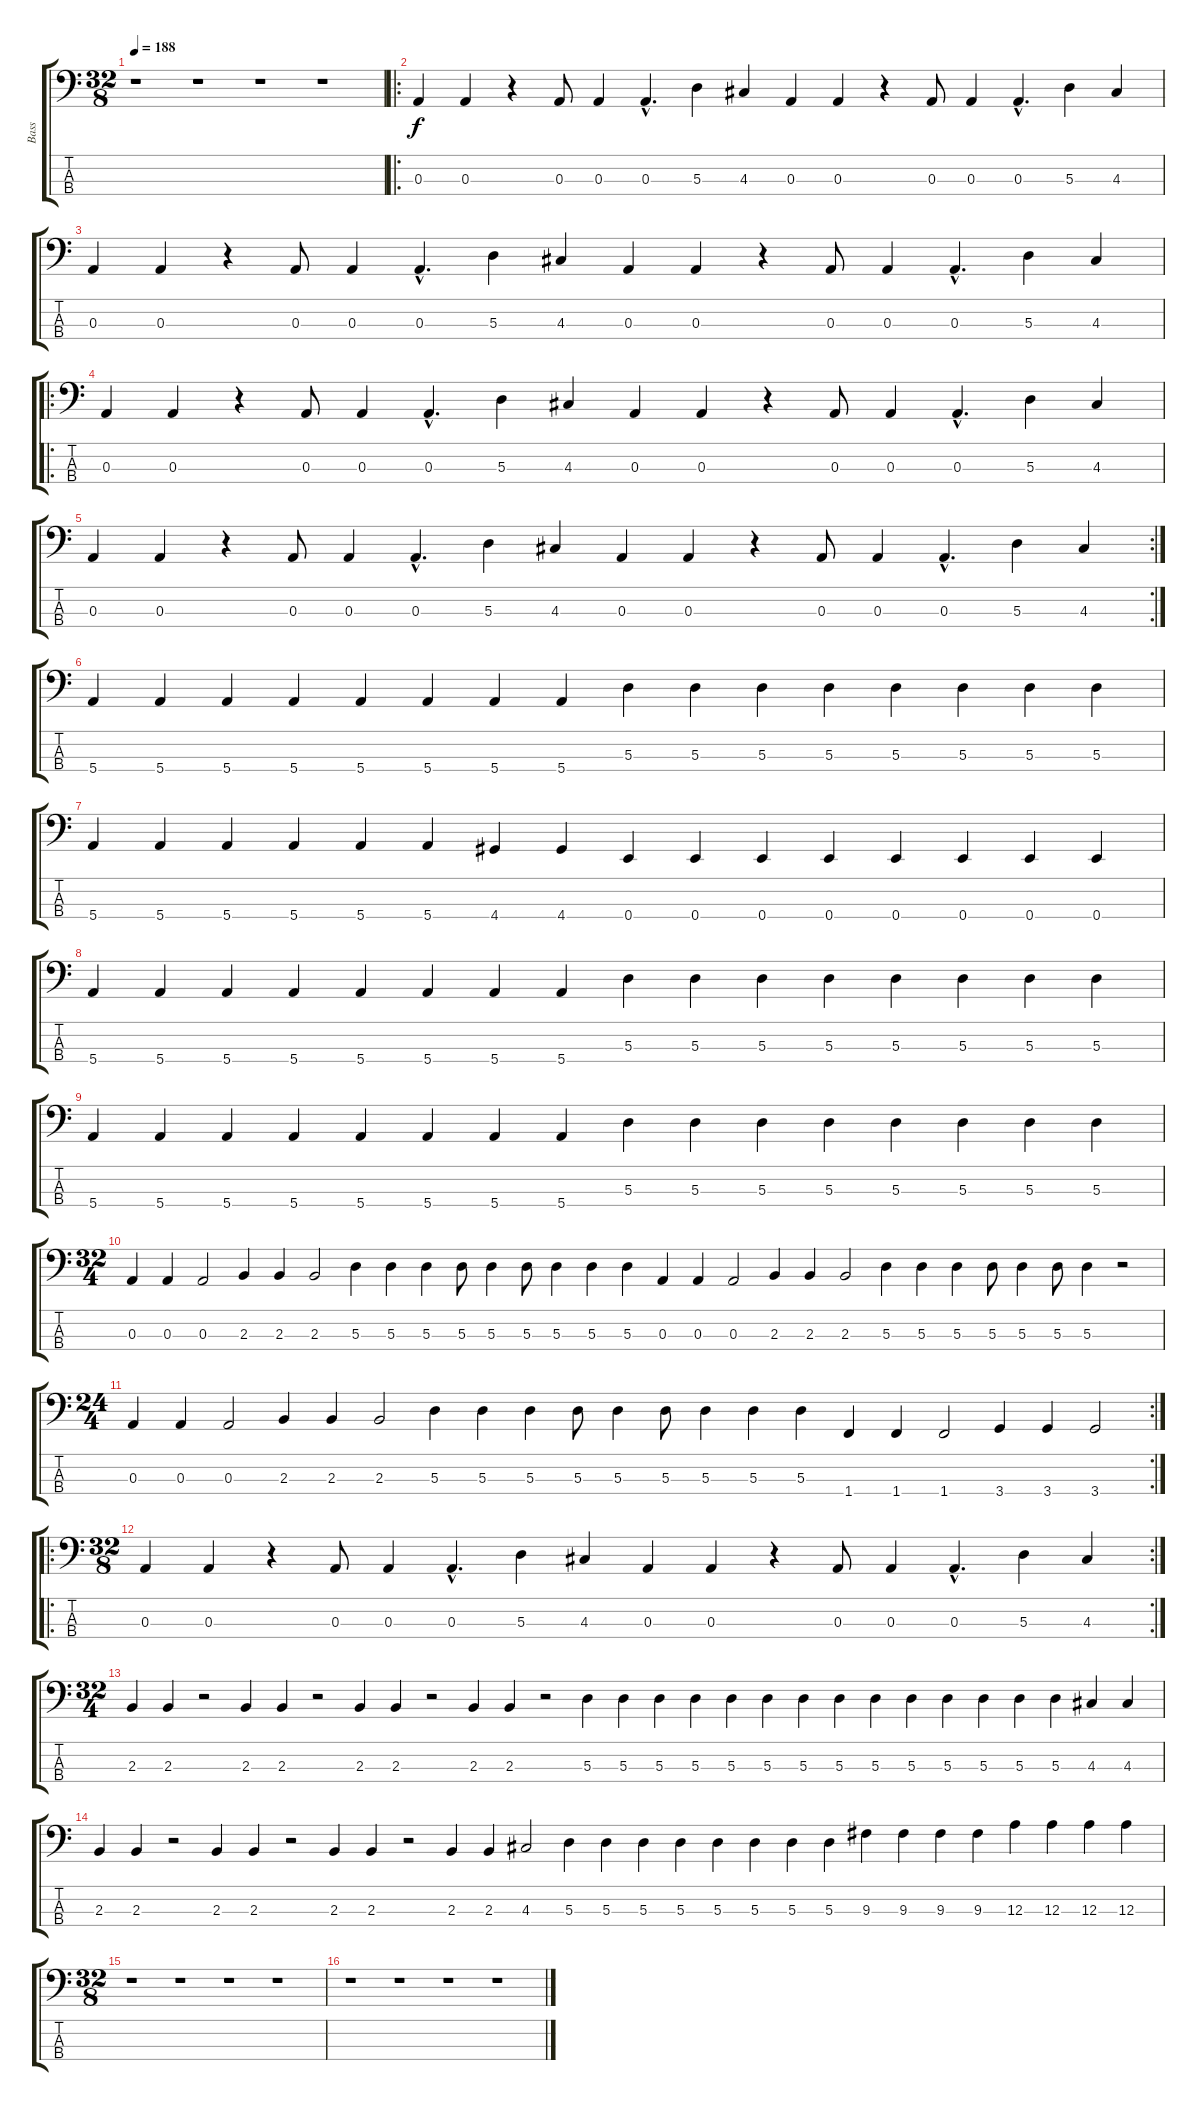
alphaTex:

\track ("Bass" "Bass") {instrument electricbassfinger}
\staff {score tabs}
\tuning (G2 D2 A1 E1) {hide}
\ts (32 8)
\tempo 188
\clef f4
\ks c
r.1{dy f instrument electricbassfinger} r.1 r.1 r.1 |
\ro
0.3.4 0.3.4 r.4 0.3.8 0.3.4 0.3{hac}.4{d} 5.3.4 4.3.4 0.3.4 0.3.4 r.4 0.3.8 0.3.4 0.3{hac}.4{d} 5.3.4 4.3.4 |
0.3.4 0.3.4 r.4 0.3.8 0.3.4 0.3{hac}.4{d} 5.3.4 4.3.4 0.3.4 0.3.4 r.4 0.3.8 0.3.4 0.3{hac}.4{d} 5.3.4 4.3.4 |
\ro
0.3.4 0.3.4 r.4 0.3.8 0.3.4 0.3{hac}.4{d} 5.3.4 4.3.4 0.3.4 0.3.4 r.4 0.3.8 0.3.4 0.3{hac}.4{d} 5.3.4 4.3.4 |
\rc 2
0.3.4 0.3.4 r.4 0.3.8 0.3.4 0.3{hac}.4{d} 5.3.4 4.3.4 0.3.4 0.3.4 r.4 0.3.8 0.3.4 0.3{hac}.4{d} 5.3.4 4.3.4 |
5.4.4 5.4.4 5.4.4 5.4.4 5.4.4 5.4.4 5.4.4 5.4.4 5.3.4 5.3.4 5.3.4 5.3.4 5.3.4 5.3.4 5.3.4 5.3.4 |
5.4.4 5.4.4 5.4.4 5.4.4 5.4.4 5.4.4 4.4.4 4.4.4 0.4.4 0.4.4 0.4.4 0.4.4 0.4.4 0.4.4 0.4.4 0.4.4 |
5.4.4 5.4.4 5.4.4 5.4.4 5.4.4 5.4.4 5.4.4 5.4.4 5.3.4 5.3.4 5.3.4 5.3.4 5.3.4 5.3.4 5.3.4 5.3.4 |
5.4.4 5.4.4 5.4.4 5.4.4 5.4.4 5.4.4 5.4.4 5.4.4 5.3.4 5.3.4 5.3.4 5.3.4 5.3.4 5.3.4 5.3.4 5.3.4 |
\ts (32 4)
0.3.4 0.3.4 0.3.2 2.3.4 2.3.4 2.3.2 5.3.4 5.3.4 5.3.4 5.3.8 5.3.4 5.3.8 5.3.4 5.3.4 5.3.4 0.3.4 0.3.4 0.3.2 2.3.4 2.3.4 2.3.2 5.3.4 5.3.4 5.3.4 5.3.8 5.3.4 5.3.8 5.3.4 r.2 |
\rc 2
\ts (24 4)
0.3.4 0.3.4 0.3.2 2.3.4 2.3.4 2.3.2 5.3.4 5.3.4 5.3.4 5.3.8 5.3.4 5.3.8 5.3.4 5.3.4 5.3.4 1.4.4 1.4.4 1.4.2 3.4.4 3.4.4 3.4.2 |
\ro
\rc 2
\ts (32 8)
0.3.4 0.3.4 r.4 0.3.8 0.3.4 0.3{hac}.4{d} 5.3.4 4.3.4 0.3.4 0.3.4 r.4 0.3.8 0.3.4 0.3{hac}.4{d} 5.3.4 4.3.4 |
\ts (32 4)
2.3.4 2.3.4 r.2 2.3.4 2.3.4 r.2 2.3.4 2.3.4 r.2 2.3.4 2.3.4 r.2 5.3.4 5.3.4 5.3.4 5.3.4 5.3.4 5.3.4 5.3.4 5.3.4 5.3.4 5.3.4 5.3.4 5.3.4 5.3.4 5.3.4 4.3.4 4.3.4 |
2.3.4 2.3.4 r.2 2.3.4 2.3.4 r.2 2.3.4 2.3.4 r.2 2.3.4 2.3.4 4.3.2 5.3.4 5.3.4 5.3.4 5.3.4 5.3.4 5.3.4 5.3.4 5.3.4 9.3.4 9.3.4 9.3.4 9.3.4 12.3.4 12.3.4 12.3.4 12.3.4 |
\ts (32 8)
r.1 r.1 r.1 r.1 |
r.1 r.1 r.1 r.1
